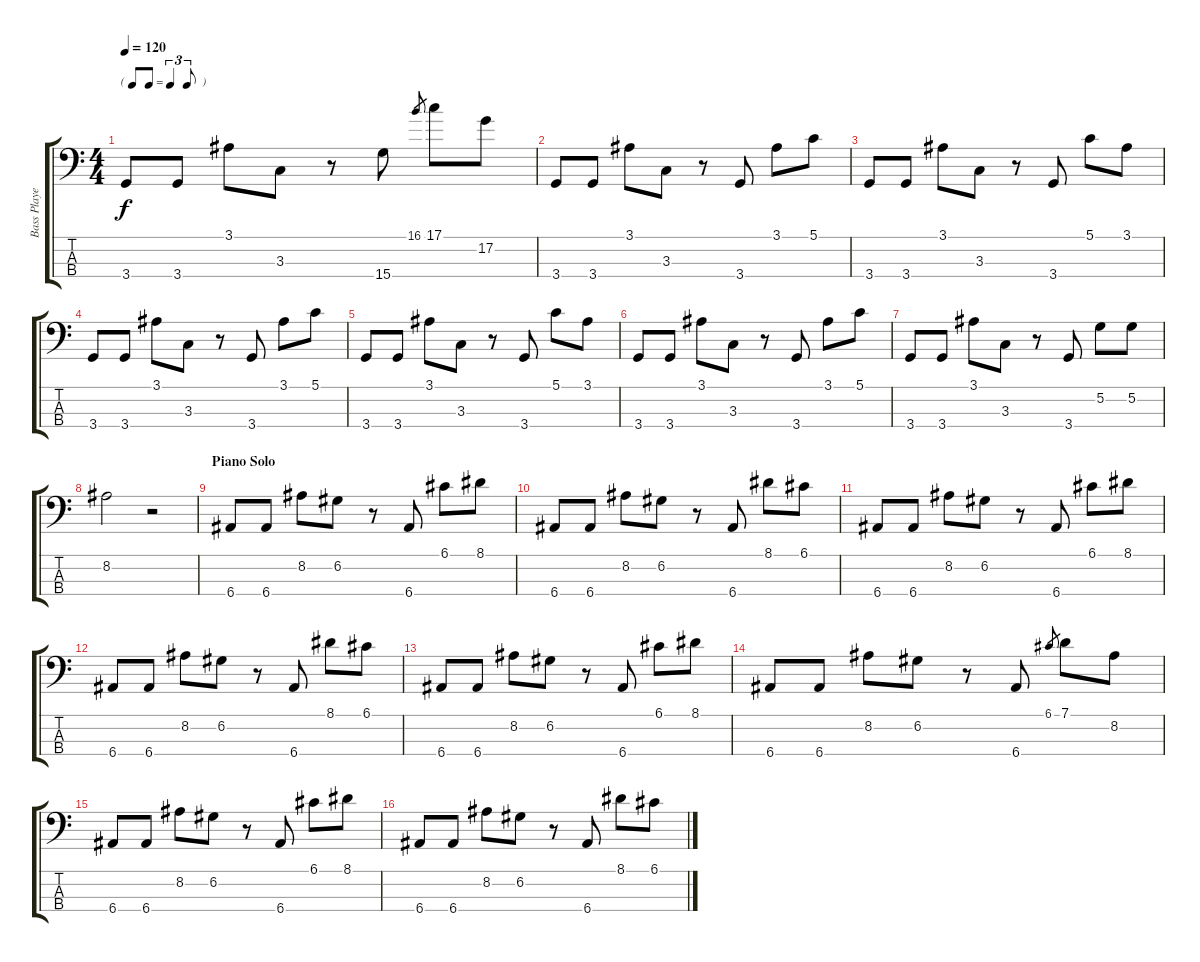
\track ("Bass Player" "Bass Playe") {instrument acousticguitarsteel}
\staff {score tabs}
\tuning (G2 D2 A1 E1) {hide}
\ts (4 4)
\tf triplet8th
\tempo 120
\clef f4
\ks c
3.4.8{dy f} 3.4.8 3.1.8 3.3.8 r.8 15.4.8 16.1.8{gr} 17.1.8 17.2.8 |
3.4.8 3.4.8 3.1.8 3.3.8 r.8 3.4.8 3.1.8 5.1.8 |
3.4.8 3.4.8 3.1.8 3.3.8 r.8 3.4.8 5.1.8 3.1.8 |
3.4.8 3.4.8 3.1.8 3.3.8 r.8 3.4.8 3.1.8 5.1.8 |
3.4.8 3.4.8 3.1.8 3.3.8 r.8 3.4.8 5.1.8 3.1.8 |
3.4.8 3.4.8 3.1.8 3.3.8 r.8 3.4.8 3.1.8 5.1.8 |
3.4.8 3.4.8 3.1.8 3.3.8 r.8 3.4.8 5.2.8 5.2.8 |
8.2.2 r.2 |
\section ("" "Piano Solo")
6.4.8 6.4.8 8.2.8 6.2.8 r.8 6.4.8 6.1.8 8.1.8 |
6.4.8 6.4.8 8.2.8 6.2.8 r.8 6.4.8 8.1.8 6.1.8 |
6.4.8 6.4.8 8.2.8 6.2.8 r.8 6.4.8 6.1.8 8.1.8 |
6.4.8 6.4.8 8.2.8 6.2.8 r.8 6.4.8 8.1.8 6.1.8 |
6.4.8 6.4.8 8.2.8 6.2.8 r.8 6.4.8 6.1.8 8.1.8 |
6.4.8 6.4.8 8.2.8 6.2.8 r.8 6.4.8{volume 16} 6.1.8{gr} 7.1.8 8.2.8 |
6.4.8{volume 13} 6.4.8 8.2.8 6.2.8 r.8 6.4.8 6.1.8 8.1.8 |
6.4.8 6.4.8 8.2.8 6.2.8 r.8 6.4.8 8.1.8 6.1.8
